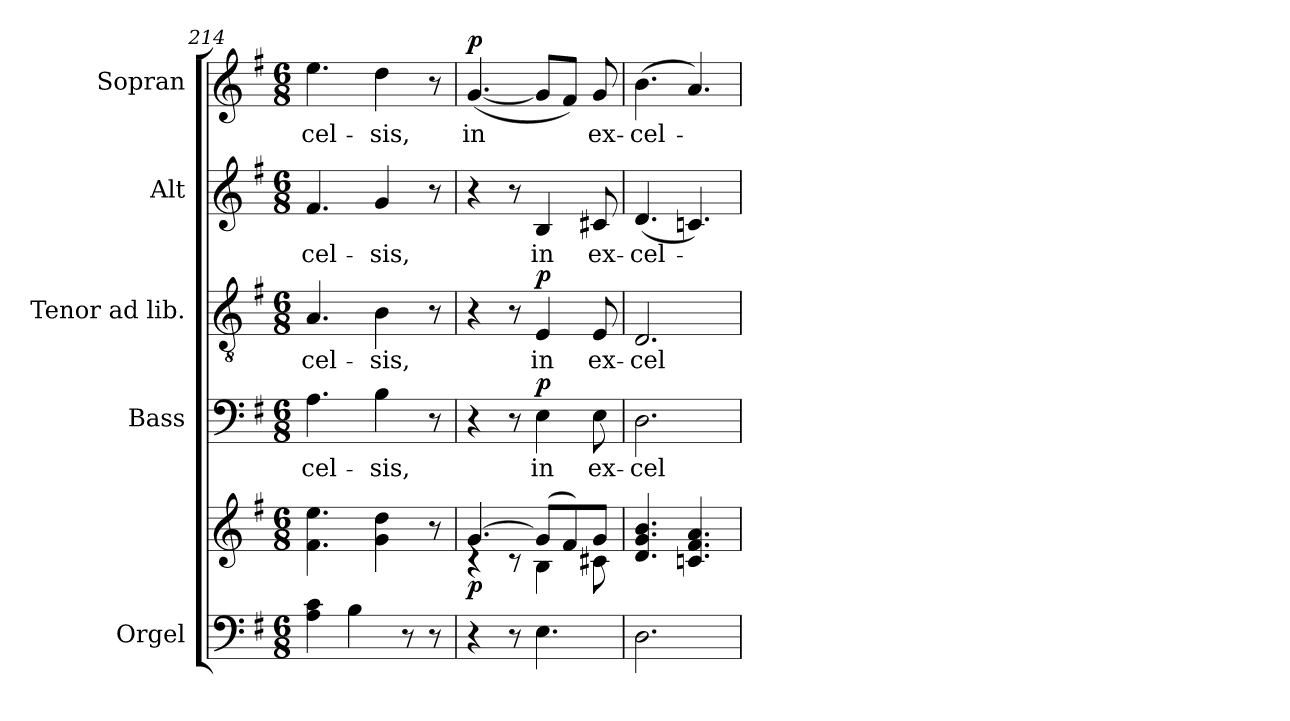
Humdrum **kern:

**kern	**kern	**dynam	**kern	**text	**dynam	**kern	**text	**dynam	**kern	**text	**kern	**text	**dynam
*part5	*part5	*part5	*part4	*part4	*part4	*part3	*part3	*part3	*part2	*part2	*part1	*part1	*part1
*staff6	*staff5	*staff5/6	*staff4	*staff4	*staff4	*staff3	*staff3	*staff3	*staff2	*staff2	*staff1	*staff1	*staff1
*I"Orgel	*	*	*I"Bass	*	*	*I"Tenor ad lib.	*	*	*I"Alt	*	*I"Sopran	*	*
*I'Org.	*	*	*I'B.	*	*	*I'T.	*	*	*I'A.	*	*I'S.	*	*
*clefF4	*clefG2	*	*clefF4	*	*	*clefGv2	*	*	*clefG2	*	*clefG2	*	*
*k[f#]	*k[f#]	*	*k[f#]	*	*	*k[f#]	*	*	*k[f#]	*	*k[f#]	*	*
*G:	*G:	*	*G:	*	*	*G:	*	*	*G:	*	*G:	*	*
*M6/8	*M6/8	*	*M6/8	*	*	*M6/8	*	*	*M6/8	*	*M6/8	*	*
=214	=214	=214	=214	=214	=214	=214	=214	=214	=214	=214	=214	=214	=214
!	!	!	!	!LO:LY:b	!	!	!LO:LY:b	!	!	!LO:LY:b	!	!LO:LY:b	!
4A\ 4c\	4.f#\ 4.ee\	.	4.A\	-cel-	.	4.A/	-cel-	.	4.f#/	-cel-	4.ee\	-cel-	.
4B\	.	.	.	.	.	.	.	.	.	.	.	.	.
!	!	!	!	!LO:LY:b	!	!	!LO:LY:b	!	!	!LO:LY:b	!	!LO:LY:b	!
.	4g\ 4dd\	.	4B\	-sis,	.	4B\	-sis,	.	4g/	-sis,	4dd\	-sis,	.
8r	.	.	.	.	.	.	.	.	.	.	.	.	.
8r	8r	.	8r	.	.	8r	.	.	8r	.	8r	.	.
=215	=215	=215	=215	=215	=215	=215	=215	=215	=215	=215	=215	=215	=215
*	*^	*	*	*	*	*	*	*	*	*	*	*	*
!	!	!	!LO:DY:b	!	!	!	!	!	!	!	!	!	!LO:LY:b	!LO:DY:a
4r	[>4.g/	4rB	p	4r	.	.	4r	.	.	4r	.	(<[4.g/	in	p
8r	.	8rc	.	8r	.	.	8r	.	.	8r	.	.	.	.
!	!	!	!	!	!LO:LY:b	!LO:DY:a	!	!LO:LY:b	!LO:DY:a	!	!LO:LY:b	!	!	!
4.E\	(<8g/L]	4B\	.	4E\	in	p	4E/	in	p	4B/	in	8g/L]	.	.
.	8f#/)	.	.	.	.	.	.	.	.	.	.	8f#/J)	.	.
!	!	!	!	!	!LO:LY:b	!	!	!LO:LY:b	!	!	!LO:LY:b	!	!LO:LY:b	!
.	8g/J	8c#X\	.	8E\	ex-	.	8E/	ex-	.	8c#X/	ex-	8g/	ex-	.
=216	=216	=216	=216	=216	=216	=216	=216	=216	=216	=216	=216	=216	=216	=216
!	!	!	!	!	!LO:LY:b	!	!	!LO:LY:b	!	!	!LO:LY:b	!	!LO:LY:b	!
*	*v	*v	*	*	*	*	*	*	*	*	*	*	*	*
2.D\	4.d/ 4.g/ 4.b/	.	2.D\	-cel-	.	2.D/	-cel-	.	(<4.d/	-cel-	(>4.b\	-cel-	.
.	4.cn/ 4.f#/ 4.a/	.	.	.	.	.	.	.	4.cn/)	.	4.a/)	.	.
=	=	=	=	=	=	=	=	=	=	=	=	=	=
*-	*-	*-	*-	*-	*-	*-	*-	*-	*-	*-	*-	*-	*-
